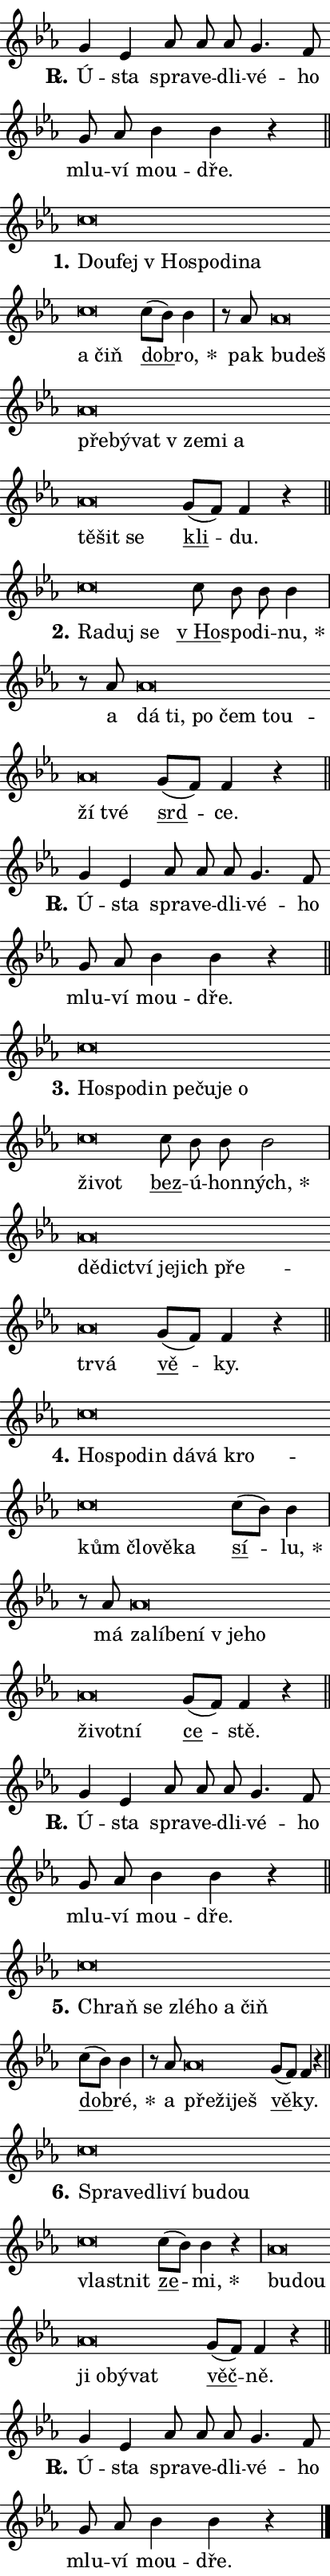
\version "2.22.1"
\header { tagline = "" }
\paper {
  indent = 0\cm
  top-margin = 0\cm
  right-margin = 0\cm
  bottom-margin = 0\cm
  left-margin = 0\cm
  paper-width = 7\cm
  page-breaking = #ly:one-page-breaking
  system-system-spacing.basic-distance = #11
  score-system-spacing.basic-distance = #11.3
  ragged-last = ##f
}


%% Author: Thomas Morley
%% https://lists.gnu.org/archive/html/lilypond-user/2020-05/msg00002.html
#(define (line-position grob)
"Returns position of @var[grob} in current system:
   @code{'start}, if at first time-step
   @code{'end}, if at last time-step
   @code{'middle} otherwise
"
  (let* ((col (ly:item-get-column grob))
         (ln (ly:grob-object col 'left-neighbor))
         (rn (ly:grob-object col 'right-neighbor))
         (col-to-check-left (if (ly:grob? ln) ln col))
         (col-to-check-right (if (ly:grob? rn) rn col))
         (break-dir-left
           (and
             (ly:grob-property col-to-check-left 'non-musical #f)
             (ly:item-break-dir col-to-check-left)))
         (break-dir-right
           (and
             (ly:grob-property col-to-check-right 'non-musical #f)
             (ly:item-break-dir col-to-check-right))))
        (cond ((eqv? 1 break-dir-left) 'start)
              ((eqv? -1 break-dir-right) 'end)
              (else 'middle))))

#(define (tranparent-at-line-position vctor)
  (lambda (grob)
  "Relying on @code{line-position} select the relevant enry from @var{vctor}.
Used to determine transparency,"
    (case (line-position grob)
      ((end) (not (vector-ref vctor 0)))
      ((middle) (not (vector-ref vctor 1)))
      ((start) (not (vector-ref vctor 2))))))

noteHeadBreakVisibility =
#(define-music-function (break-visibility)(vector?)
"Makes @code{NoteHead}s transparent relying on @var{break-visibility}"
#{
  \override NoteHead.transparent =
    #(tranparent-at-line-position break-visibility)
#})

#(define delete-ledgers-for-transparent-note-heads
  (lambda (grob)
    "Reads whether a @code{NoteHead} is transparent.
If so this @code{NoteHead} is removed from @code{'note-heads} from
@var{grob}, which is supposed to be @code{LedgerLineSpanner}.
As a result ledgers are not printed for this @code{NoteHead}"
    (let* ((nhds-array (ly:grob-object grob 'note-heads))
           (nhds-list
             (if (ly:grob-array? nhds-array)
                 (ly:grob-array->list nhds-array)
                 '()))
           ;; Relies on the transparent-property being done before
           ;; Staff.LedgerLineSpanner.after-line-breaking is executed.
           ;; This is fragile ...
           (to-keep
             (remove
               (lambda (nhd)
                 (ly:grob-property nhd 'transparent #f))
               nhds-list)))
      ;; TODO find a better method to iterate over grob-arrays, similiar
      ;; to filter/remove etc for lists
      ;; For now rebuilt from scratch
      (set! (ly:grob-object grob 'note-heads)  '())
      (for-each
        (lambda (nhd)
          (ly:pointer-group-interface::add-grob grob 'note-heads nhd))
        to-keep))))

hideNotes = {
  \noteHeadBreakVisibility #begin-of-line-visible
}
unHideNotes = {
  \noteHeadBreakVisibility #all-visible
}

% work-around for resetting accidentals
% https://lilypond.org/doc/v2.23/Documentation/notation/displaying-rhythms#unmetered-music
cadenzaMeasure = {
  \cadenzaOff
  \partial 1024 s1024
  \cadenzaOn
}

#(define-markup-command (accent layout props text) (markup?)
  "Underline accented syllable"
  (interpret-markup layout props
    #{\markup \override #'(offset . 4.3) \underline { #text }#}))

responsum = \markup \concat {
  "R" \hspace #-1.05 \path #0.1 #'((moveto 0 0.07) (lineto 0.9 0.8)) \hspace #0.05 "."
}

\layout {
    \context {
        \Staff
        \remove "Time_signature_engraver"
        \override LedgerLineSpanner.after-line-breaking = #delete-ledgers-for-transparent-note-heads
    }
    \context {
        \Voice {
            \override NoteHead.output-attributes = #'((class . "notehead"))
            \override Hairpin.height = #0.55
        }
    }
    \context {
        \Lyrics {
            \override StanzaNumber.output-attributes = #'((class . "stanzanumber"))
            \override LyricSpace.minimum-distance = #0.9
            \override LyricText.font-name = #"TeX Gyre Schola"
            \override LyricText.font-size = 1
            \override StanzaNumber.font-name = #"TeX Gyre Schola Bold"
            \override StanzaNumber.font-size = 1
        }
    }
}

% magnetic-lyrics.ily
%
%   written by
%     Jean Abou Samra <jean@abou-samra.fr>
%     Werner Lemberg <wl@gnu.org>
%
%   adapted by
%     Jiri Hon <jiri.hon@gmail.com>
%
% Version 2022-Apr-15

% https://www.mail-archive.com/lilypond-user@gnu.org/msg149350.html

#(define (Left_hyphen_pointer_engraver context)
   "Collect syllable-hyphen-syllable occurrences in lyrics and store
them in properties.  This engraver only looks to the left.  For
example, if the lyrics input is @code{foo -- bar}, it does the
following.

@itemize @bullet
@item
Set the @code{text} property of the @code{LyricHyphen} grob between
@q{foo} and @q{bar} to @code{foo}.

@item
Set the @code{left-hyphen} property of the @code{LyricText} grob with
text @q{foo} to the @code{LyricHyphen} grob between @q{foo} and
@q{bar}.
@end itemize

Use this auxiliary engraver in combination with the
@code{lyric-@/text::@/apply-@/magnetic-@/offset!} hook."
   (let ((hyphen #f)
         (text #f))
     (make-engraver
      (acknowledgers
       ((lyric-syllable-interface engraver grob source-engraver)
        (set! text grob)))
      (end-acknowledgers
       ((lyric-hyphen-interface engraver grob source-engraver)
        ;(when (not (grob::has-interface grob 'lyric-space-interface))
          (set! hyphen grob)));)
      ((stop-translation-timestep engraver)
       (when (and text hyphen)
         (ly:grob-set-object! text 'left-hyphen hyphen))
       (set! text #f)
       (set! hyphen #f)))))

#(define (lyric-text::apply-magnetic-offset! grob)
   "If the space between two syllables is less than the value in
property @code{LyricText@/.details@/.squash-threshold}, move the right
syllable to the left so that it gets concatenated with the left
syllable.

Use this function as a hook for
@code{LyricText@/.after-@/line-@/breaking} if the
@code{Left_@/hyphen_@/pointer_@/engraver} is active."
   (let ((hyphen (ly:grob-object grob 'left-hyphen #f)))
     (when hyphen
       (let ((left-text (ly:spanner-bound hyphen LEFT)))
         (when (grob::has-interface left-text 'lyric-syllable-interface)
           (let* ((common (ly:grob-common-refpoint grob left-text X))
                  (this-x-ext (ly:grob-extent grob common X))
                  (left-x-ext
                   (begin
                     ;; Trigger magnetism for left-text.
                     (ly:grob-property left-text 'after-line-breaking)
                     (ly:grob-extent left-text common X)))
                  ;; `delta` is the gap width between two syllables.
                  (delta (- (interval-start this-x-ext)
                            (interval-end left-x-ext)))
                  (details (ly:grob-property grob 'details))
                  (threshold (assoc-get 'squash-threshold details 0.2)))
             (when (< delta threshold)
               (let* (;; We have to manipulate the input text so that
                      ;; ligatures crossing syllable boundaries are not
                      ;; disabled.  For languages based on the Latin
                      ;; script this is essentially a beautification.
                      ;; However, for non-Western scripts it can be a
                      ;; necessity.
                      (lt (ly:grob-property left-text 'text))
                      (rt (ly:grob-property grob 'text))
                      (is-space (grob::has-interface hyphen 'lyric-space-interface))
                      (space (if is-space " " ""))
                      (space-markup (grob-interpret-markup grob " "))
                      (space-size (interval-length (ly:stencil-extent space-markup X)))
                      (extra-delta (if is-space space-size 0))
                      ;; Append new syllable.
                      (ltrt-space (if (and (string? lt) (string? rt))
                                (string-append lt space rt)
                                (make-concat-markup (list lt space rt))))
                      ;; Right-align `ltrt` to the right side.
                      (ltrt-space-markup (grob-interpret-markup
                               grob
                               (make-translate-markup
                                (cons (interval-length this-x-ext) 0)
                                (make-right-align-markup ltrt-space)))))
                 (begin
                   ;; Don't print `left-text`.
                   (ly:grob-set-property! left-text 'stencil #f)
                   ;; Set text and stencil (which holds all collected
                   ;; syllables so far) and shift it to the left.
                   (ly:grob-set-property! grob 'text ltrt-space)
                   (ly:grob-set-property! grob 'stencil ltrt-space-markup)
                   (ly:grob-translate-axis! grob (- (- delta extra-delta)) X))))))))))


#(define (lyric-hyphen::displace-bounds-first grob)
   ;; Make very sure this callback isn't triggered too early.
   (let ((left (ly:spanner-bound grob LEFT))
         (right (ly:spanner-bound grob RIGHT)))
     (ly:grob-property left 'after-line-breaking)
     (ly:grob-property right 'after-line-breaking)
     (ly:lyric-hyphen::print grob)))

squashThreshold = #0.4

\layout {
  \context {
    \Lyrics
    \consists #Left_hyphen_pointer_engraver
    \override LyricText.after-line-breaking =
      #lyric-text::apply-magnetic-offset!
    \override LyricHyphen.stencil = #lyric-hyphen::displace-bounds-first
    \override LyricText.details.squash-threshold = \squashThreshold
    \override LyricHyphen.minimum-distance = 0
    \override LyricHyphen.minimum-length = \squashThreshold
  }
}

squash = \override LyricText.details.squash-threshold = 9999
unSquash = \override LyricText.details.squash-threshold = \squashThreshold

left = \override LyricText.self-alignment-X = #LEFT
unLeft = \revert LyricText.self-alignment-X

starOffset = #(lambda (grob) 
                (let ((x_offset (ly:self-alignment-interface::aligned-on-x-parent grob)))
                  (if (= x_offset 0) 0 (+ x_offset 1.2))))

star = #(define-music-function (syllable)(string?)
"Append star separator at the end of a syllable"
#{
  \once \override LyricText.X-offset = #starOffset
  \lyricmode { \markup {
    #syllable
    \override #'((font-name . "TeX Gyre Schola Bold")) \hspace #0.2 \lower #0.65 \larger "*"
  } }
#})

starAccent = #(define-music-function (syllable)(string?)
"Append star separator at the end of a syllable and make accent"
#{
  \once \override LyricText.X-offset = #starOffset
  \lyricmode { \markup {
    \accent #syllable
    \override #'((font-name . "TeX Gyre Schola Bold")) \hspace #0.2 \lower #0.65 \larger "*"
  } }
#})

breath = #(define-music-function (syllable)(string?)
"Append breathing indicator at the end of a syllable"
#{
  \lyricmode { \markup { #syllable "+" } }
#})

optionalBreath = #(define-music-function (syllable)(string?)
"Append optional breathing indicator at the end of a syllable"
#{
  \lyricmode { \markup { #syllable "(+)" } }
#})


\score {
    <<
        \new Voice = "melody" { \cadenzaOn \key es \major \relative { g'4 es as8 as as \bar "" g4. f8 \bar "" g as bes4 bes r \cadenzaMeasure \bar "||" \break } }
        \new Lyrics \lyricsto "melody" { \lyricmode { \set stanza = \responsum
Ú -- sta spra -- ve -- dli -- vé -- ho mlu -- ví mou -- dře. } }
    >>
    \layout {}
}

\score {
    <<
        \new Voice = "melody" { \cadenzaOn \key es \major \relative { c''\breve*1/16 \hideNotes \breve*1/16 \bar "" \breve*1/16 \bar "" \breve*1/16 \bar "" \breve*1/16 \bar "" \breve*1/16 \bar "" \breve*1/16 \breve*1/16 \bar "" \unHideNotes \bar "" c8[( bes)] bes4 \cadenzaMeasure \bar "|" r8 as8 as\breve*1/16 \hideNotes \breve*1/16 \bar "" \breve*1/16 \bar "" \breve*1/16 \bar "" \breve*1/16 \bar "" \breve*1/16 \bar "" \breve*1/16 \bar "" \breve*1/16 \bar "" \breve*1/16 \bar "" \breve*1/16 \breve*1/16 \bar "" \unHideNotes \bar "" g8[( f)] f4 r \cadenzaMeasure \bar "||" \break } }
        \new Lyrics \lyricsto "melody" { \lyricmode { \set stanza = "1."
\left Dou -- \squash fej "v Ho" -- spo -- di -- na a čiň \unLeft \unSquash \markup \accent dob -- \star ro, pak \left bu -- \squash deš pře -- bý -- vat "v ze" -- mi a tě -- šit se \unLeft \unSquash \markup \accent kli -- du. } }
    >>
    \layout {}
}

\score {
    <<
        \new Voice = "melody" { \cadenzaOn \key es \major \relative { c''\breve*1/16 \hideNotes \breve*1/16 \breve*1/16 \bar "" \unHideNotes \bar "" c8 bes bes bes4 \cadenzaMeasure \bar "|" r8 as8 as\breve*1/16 \hideNotes \breve*1/16 \bar "" \breve*1/16 \bar "" \breve*1/16 \bar "" \breve*1/16 \bar "" \breve*1/16 \breve*1/16 \bar "" \unHideNotes \bar "" g8[( f)] f4 r \cadenzaMeasure \bar "||" \break } }
        \new Lyrics \lyricsto "melody" { \lyricmode { \set stanza = "2."
\left Ra -- \squash duj se \unLeft \unSquash \markup \accent "v Ho" -- spo -- di -- \star nu, a \left dá \squash ti, po čem tou -- ží tvé \unLeft \unSquash \markup \accent srd -- ce. } }
    >>
    \layout {}
}

\score {
    <<
        \new Voice = "melody" { \cadenzaOn \key es \major \relative { g'4 es as8 as as \bar "" g4. f8 \bar "" g as bes4 bes r \cadenzaMeasure \bar "||" \break } }
        \new Lyrics \lyricsto "melody" { \lyricmode { \set stanza = \responsum
Ú -- sta spra -- ve -- dli -- vé -- ho mlu -- ví mou -- dře. } }
    >>
    \layout {}
}

\score {
    <<
        \new Voice = "melody" { \cadenzaOn \key es \major \relative { c''\breve*1/16 \hideNotes \breve*1/16 \bar "" \breve*1/16 \bar "" \breve*1/16 \bar "" \breve*1/16 \bar "" \breve*1/16 \bar "" \breve*1/16 \bar "" \breve*1/16 \breve*1/16 \bar "" \unHideNotes \bar "" c8 bes bes bes2 \cadenzaMeasure \bar "|" as\breve*1/16 \hideNotes \breve*1/16 \bar "" \breve*1/16 \bar "" \breve*1/16 \bar "" \breve*1/16 \bar "" \breve*1/16 \bar "" \breve*1/16 \breve*1/16 \bar "" \unHideNotes \bar "" g8[( f)] f4 r \cadenzaMeasure \bar "||" \break } }
        \new Lyrics \lyricsto "melody" { \lyricmode { \set stanza = "3."
\left Ho -- \squash spo -- din pe -- ču -- je o ži -- vot \unLeft \unSquash \markup \accent bez -- ú -- hon -- \star ných, \left dě -- \squash dic -- tví je -- jich pře -- tr -- vá \unLeft \unSquash \markup \accent vě -- ky. } }
    >>
    \layout {}
}

\score {
    <<
        \new Voice = "melody" { \cadenzaOn \key es \major \relative { c''\breve*1/16 \hideNotes \breve*1/16 \bar "" \breve*1/16 \bar "" \breve*1/16 \bar "" \breve*1/16 \bar "" \breve*1/16 \bar "" \breve*1/16 \bar "" \breve*1/16 \bar "" \breve*1/16 \breve*1/16 \bar "" \unHideNotes \bar "" c8[( bes)] bes4 \cadenzaMeasure \bar "|" r8 as8 as\breve*1/16 \hideNotes \breve*1/16 \bar "" \breve*1/16 \bar "" \breve*1/16 \bar "" \breve*1/16 \bar "" \breve*1/16 \bar "" \breve*1/16 \bar "" \breve*1/16 \breve*1/16 \bar "" \unHideNotes \bar "" g8[( f)] f4 r \cadenzaMeasure \bar "||" \break } }
        \new Lyrics \lyricsto "melody" { \lyricmode { \set stanza = "4."
\left Ho -- \squash spo -- din dá -- vá kro -- kům člo -- vě -- ka \unLeft \unSquash \markup \accent sí -- \star lu, má \left za -- \squash lí -- be -- ní "v je" -- ho ži -- vot -- ní \unLeft \unSquash \markup \accent ce -- stě. } }
    >>
    \layout {}
}

\score {
    <<
        \new Voice = "melody" { \cadenzaOn \key es \major \relative { g'4 es as8 as as \bar "" g4. f8 \bar "" g as bes4 bes r \cadenzaMeasure \bar "||" \break } }
        \new Lyrics \lyricsto "melody" { \lyricmode { \set stanza = \responsum
Ú -- sta spra -- ve -- dli -- vé -- ho mlu -- ví mou -- dře. } }
    >>
    \layout {}
}

\score {
    <<
        \new Voice = "melody" { \cadenzaOn \key es \major \relative { c''\breve*1/16 \hideNotes \breve*1/16 \bar "" \breve*1/16 \bar "" \breve*1/16 \bar "" \breve*1/16 \breve*1/16 \bar "" \unHideNotes \bar "" c8[( bes)] bes4 \cadenzaMeasure \bar "|" r8 as8 as\breve*1/16 \hideNotes \breve*1/16 \breve*1/16 \bar "" \unHideNotes \bar "" g8[( f)] f4 r \cadenzaMeasure \bar "||" \break } }
        \new Lyrics \lyricsto "melody" { \lyricmode { \set stanza = "5."
\left Chraň \squash se zlé -- ho a čiň \unLeft \unSquash \markup \accent dob -- \star ré, a \left pře -- \squash ži -- ješ \unLeft \unSquash \markup \accent vě -- ky. } }
    >>
    \layout {}
}

\score {
    <<
        \new Voice = "melody" { \cadenzaOn \key es \major \relative { c''\breve*1/16 \hideNotes \breve*1/16 \bar "" \breve*1/16 \bar "" \breve*1/16 \bar "" \breve*1/16 \bar "" \breve*1/16 \bar "" \breve*1/16 \breve*1/16 \bar "" \unHideNotes \bar "" c8[( bes)] bes4 r \cadenzaMeasure \bar "|" as\breve*1/16 \hideNotes \breve*1/16 \bar "" \breve*1/16 \bar "" \breve*1/16 \bar "" \breve*1/16 \breve*1/16 \bar "" \unHideNotes \bar "" g8[( f)] f4 r \cadenzaMeasure \bar "||" \break } }
        \new Lyrics \lyricsto "melody" { \lyricmode { \set stanza = "6."
\left Spra -- \squash ve -- dli -- ví bu -- dou vlast -- nit \unLeft \unSquash \markup \accent ze -- \star mi, \left bu -- \squash dou ji o -- bý -- vat \unLeft \unSquash \markup \accent věč -- ně. } }
    >>
    \layout {}
}

\score {
    <<
        \new Voice = "melody" { \cadenzaOn \key es \major \relative { g'4 es as8 as as \bar "" g4. f8 \bar "" g as bes4 bes r \cadenzaMeasure \bar "||" \break } \bar "|." }
        \new Lyrics \lyricsto "melody" { \lyricmode { \set stanza = \responsum
Ú -- sta spra -- ve -- dli -- vé -- ho mlu -- ví mou -- dře. } }
    >>
    \layout {}
}
